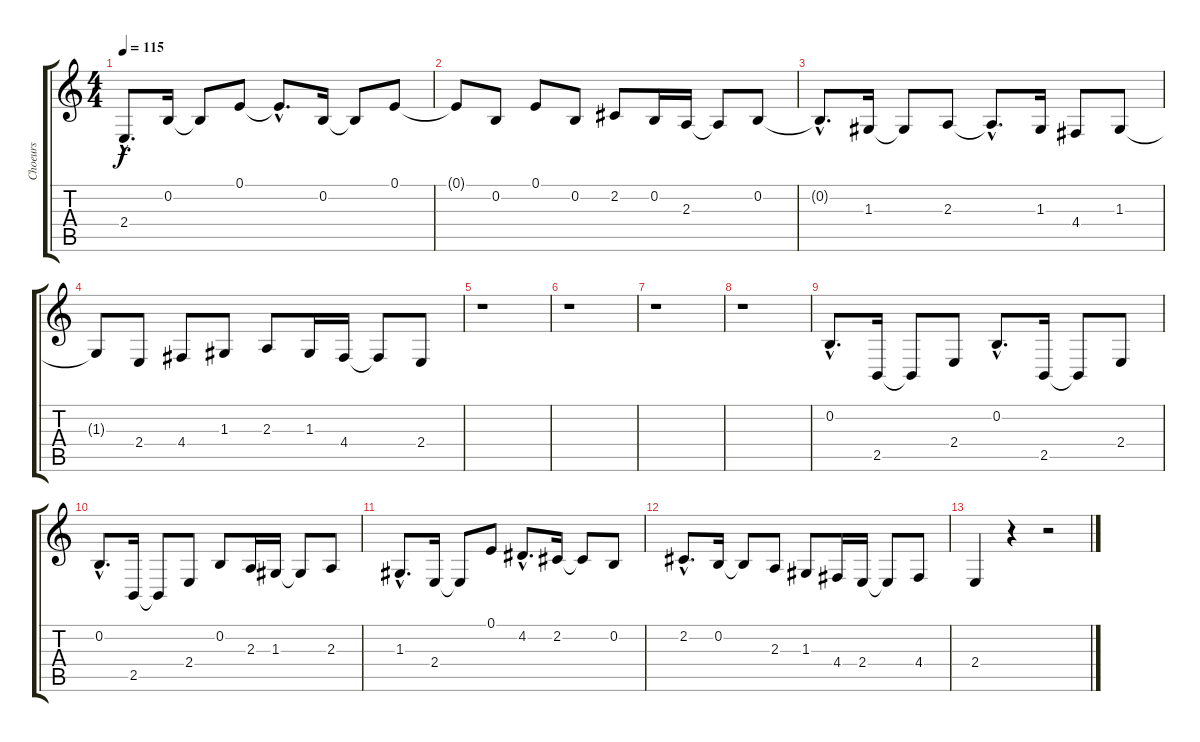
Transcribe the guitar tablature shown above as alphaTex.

\track ("Choeurs" "Choeurs") {instrument choiraahs}
\staff {score tabs}
\tuning (E4 B3 G3 D3 A2 E2) {hide}
\ts (4 4)
\tempo 115
\clef g2
\ks c
2.4{hac}.8{d dy f} 0.2.16 0.2{t}.8 0.1.8 0.1{hac t}.8{d} 0.2.16 0.2{t}.8 0.1.8 |
0.1{t}.8 0.2.8 0.1.8 0.2.8 2.2.8 0.2.16 2.3.16 2.3{t}.8 0.2.8 |
0.2{hac t}.8{d} 1.3.16 1.3{t}.8 2.3.8 2.3{hac t}.8{d} 1.3.16 4.4.8 1.3.8 |
1.3{t}.8 2.4.8 4.4.8 1.3.8 2.3.8 1.3.16 4.4.16 4.4{t}.8 2.4.8 |
r.1 |
r.1 |
r.1 |
r.1 |
0.2{hac}.8{d} 2.5.16 2.5{t}.8 2.4.8 0.2{hac}.8{d} 2.5.16 2.5{t}.8 2.4.8 |
0.2{hac}.8{d} 2.5.16 2.5{t}.8 2.4.8 0.2.8 2.3.16 1.3.16 1.3{t}.8 2.3.8 |
1.3{hac}.8{d} 2.4.16 2.4{t}.8 0.1.8 4.2{hac}.8{d} 2.2.16 2.2{t}.8 0.2.8 |
2.2{hac}.8{d} 0.2.16 0.2{t}.8 2.3.8 1.3.8 4.4.16 2.4.16 2.4{t}.8 4.4.8 |
2.4.4 r.4 r.2
